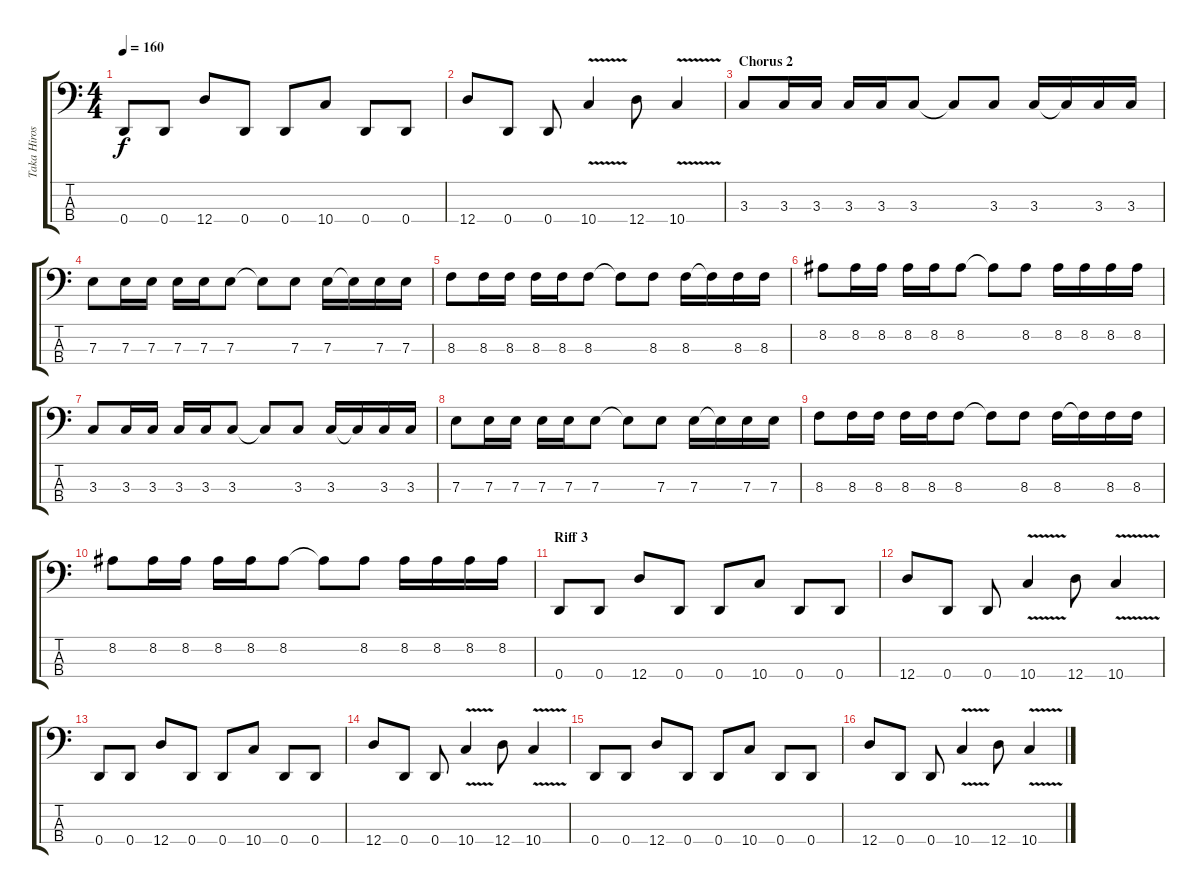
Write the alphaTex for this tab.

\track ("Taka Hirose (Bass)" "Taka Hiros") {instrument electricbasspick}
\staff {score tabs}
\tuning (G2 D2 A1 D1) {hide}
\ts (4 4)
\tempo 160
\clef f4
\ks c
0.4.8{dy f} 0.4.8 12.4.8 0.4.8 0.4.8 10.4.8 0.4.8 0.4.8 |
12.4.8 0.4.8 0.4.8 10.4{v}.4 12.4.8 10.4{v}.4 |
\section ("" "Chorus 2")
3.3.8 3.3.16 3.3.16 3.3.16 3.3.16 3.3.8 3.3{t}.8 3.3.8 3.3.16 3.3{t}.16 3.3.16 3.3.16 |
7.3.8 7.3.16 7.3.16 7.3.16 7.3.16 7.3.8 7.3{t}.8 7.3.8 7.3.16 7.3{t}.16 7.3.16 7.3.16 |
8.3.8 8.3.16 8.3.16 8.3.16 8.3.16 8.3.8 8.3{t}.8 8.3.8 8.3.16 8.3{t}.16 8.3.16 8.3.16 |
8.2.8 8.2.16 8.2.16 8.2.16 8.2.16 8.2.8 8.2{t}.8 8.2.8 8.2.16 8.2.16 8.2.16 8.2.16 |
3.3.8 3.3.16 3.3.16 3.3.16 3.3.16 3.3.8 3.3{t}.8 3.3.8 3.3.16 3.3{t}.16 3.3.16 3.3.16 |
7.3.8 7.3.16 7.3.16 7.3.16 7.3.16 7.3.8 7.3{t}.8 7.3.8 7.3.16 7.3{t}.16 7.3.16 7.3.16 |
8.3.8 8.3.16 8.3.16 8.3.16 8.3.16 8.3.8 8.3{t}.8 8.3.8 8.3.16 8.3{t}.16 8.3.16 8.3.16 |
8.2.8 8.2.16 8.2.16 8.2.16 8.2.16 8.2.8 8.2{t}.8 8.2.8 8.2.16 8.2.16 8.2.16 8.2.16 |
\section ("" "Riff 3")
0.4.8 0.4.8 12.4.8 0.4.8 0.4.8 10.4.8 0.4.8 0.4.8 |
12.4.8 0.4.8 0.4.8 10.4{v}.4 12.4.8 10.4{v}.4 |
0.4.8 0.4.8 12.4.8 0.4.8 0.4.8 10.4.8 0.4.8 0.4.8 |
12.4.8 0.4.8 0.4.8 10.4{v}.4 12.4.8 10.4{v}.4 |
0.4.8 0.4.8 12.4.8 0.4.8 0.4.8 10.4.8 0.4.8 0.4.8 |
12.4.8 0.4.8 0.4.8 10.4{v}.4 12.4.8 10.4{v}.4
